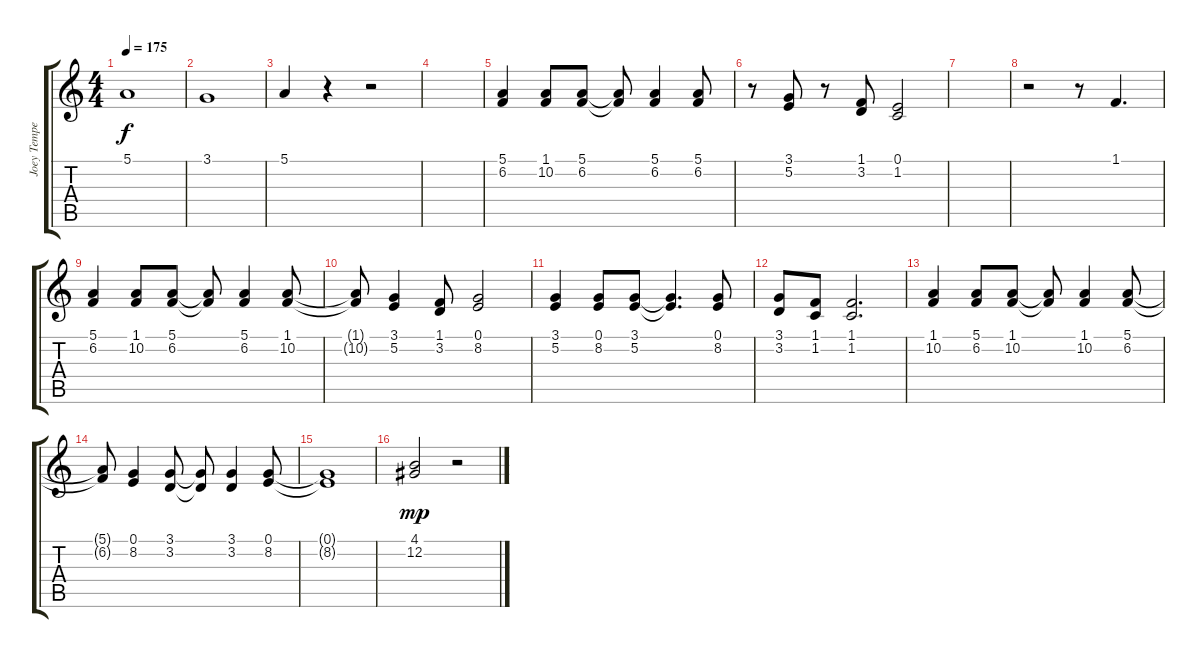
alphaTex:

\track ("Joey Tempest" "Joey Tempe") {instrument lead6voice}
\staff {score tabs}
\tuning (E4 B3 G3 D3 A2 E2) {hide}
\ts (4 4)
\tempo 175
\clef g2
\ks c
5.1.1{dy f} |
3.1.1 |
5.1.4 r.4 r.2 |
|
(5.1 6.2).4 (1.1 10.2).8 (5.1 6.2).8 (5.1{t} 6.2{t}).8 (5.1 6.2).4 (5.1 6.2).8 |
r.8 (3.1 5.2).8 r.8 (1.1 3.2).8 (0.1 1.2).2 |
|
r.2 r.8 1.1.4{d} |
(5.1 6.2).4 (1.1 10.2).8 (5.1 6.2).8 (5.1{t} 6.2{t}).8 (5.1 6.2).4 (1.1 10.2).8 |
(1.1{t} 10.2{t}).8 (3.1 5.2).4 (1.1 3.2).8 (0.1 8.2).2 |
(3.1 5.2).4 (0.1 8.2).8 (3.1 5.2).8 (3.1{t} 5.2{t}).4{d} (0.1 8.2).8 |
(3.1 3.2).8 (1.1 1.2).8 (1.1 1.2).2{d} |
(1.1 10.2).4 (5.1 6.2).8 (1.1 10.2).8 (1.1{t} 10.2{t}).8 (1.1 10.2).4 (5.1 6.2).8 |
(5.1{t} 6.2{t}).8 (0.1 8.2).4 (3.1 3.2).8 (3.1{t} 3.2{t}).8 (3.1 3.2).4 (0.1 8.2).8 |
(0.1{t} 8.2{t}).1 |
(4.1 12.2).2{dy mp} r.2
